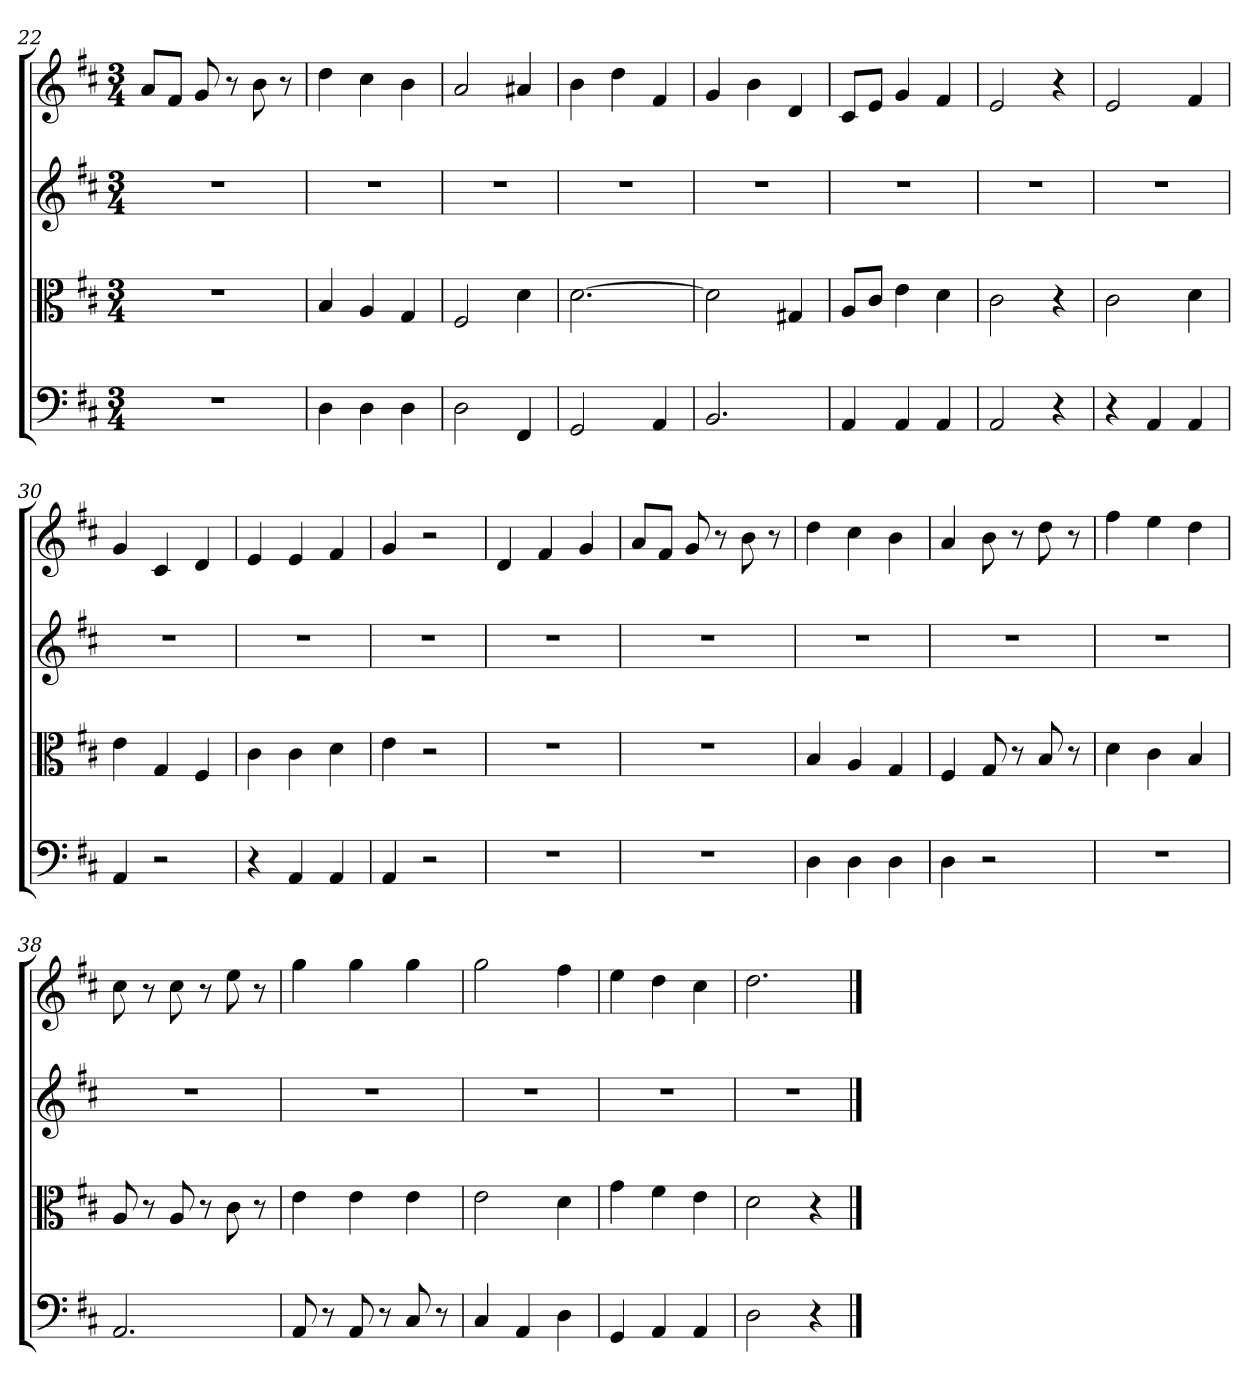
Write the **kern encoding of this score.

**kern	**kern	**kern	**kern
*part4	*part3	*part2	*part1
*staff4	*staff3	*staff2	*staff1
*clefF4	*clefC3	*clefG2	*clefG2
*k[f#c#]	*k[f#c#]	*k[f#c#]	*k[f#c#]
*D:	*D:	*D:	*D:
*M3/4	*M3/4	*M3/4	*M3/4
=22	=22	=22	=22
2.r	2.r	2.r	8a/L
.	.	.	8f#/J
.	.	.	8g
.	.	.	8r
.	.	.	8b
.	.	.	8r
=23	=23	=23	=23
4D	4B	2.r	4dd
4D	4A	.	4cc#
4D	4G	.	4b
=24	=24	=24	=24
2D	2F#	2.r	2a
4FF#	4d	.	4a#X
=25	=25	=25	=25
2GG	[2.d	2.r	4b
.	.	.	4dd
4AA	.	.	4f#
=26	=26	=26	=26
2.BB	2d]	2.r	4g
.	.	.	4b
.	4G#X	.	4d
=27	=27	=27	=27
4AA	8A/L	2.r	8c#/L
.	8c#/J	.	8e/J
4AA	4e	.	4g
4AA	4d	.	4f#
=28	=28	=28	=28
2AA	2c#	2.r	2e
4r	4r	.	4r
=29	=29	=29	=29
4r	2c#	2.r	2e
4AA	.	.	.
4AA	4d	.	4f#
=30	=30	=30	=30
4AA	4e	2.r	4g
2r	4G	.	4c#
.	4F#	.	4d
=31	=31	=31	=31
4r	4c#	2.r	4e
4AA	4c#	.	4e
4AA	4d	.	4f#
=32	=32	=32	=32
4AA	4e	2.r	4g
2r	2r	.	2r
=33	=33	=33	=33
2.r	2.r	2.r	4d
.	.	.	4f#
.	.	.	4g
=34	=34	=34	=34
2.r	2.r	2.r	8a/L
.	.	.	8f#/J
.	.	.	8g
.	.	.	8r
.	.	.	8b
.	.	.	8r
=35	=35	=35	=35
4D	4B	2.r	4dd
4D	4A	.	4cc#
4D	4G	.	4b
=36	=36	=36	=36
4D	4F#	2.r	4a
2r	8G	.	8b
.	8r	.	8r
.	8B	.	8dd
.	8r	.	8r
=37	=37	=37	=37
2.r	4d	2.r	4ff#
.	4c#	.	4ee
.	4B	.	4dd
=38	=38	=38	=38
2.AA	8A	2.r	8cc#
.	8r	.	8r
.	8A	.	8cc#
.	8r	.	8r
.	8c#	.	8ee
.	8r	.	8r
=39	=39	=39	=39
8AA	4e	2.r	4gg
8r	.	.	.
8AA	4e	.	4gg
8r	.	.	.
8C#	4e	.	4gg
8r	.	.	.
=40	=40	=40	=40
4C#	2e	2.r	2gg
4AA	.	.	.
4D	4d	.	4ff#
=41	=41	=41	=41
4GG	4g	2.r	4ee
4AA	4f#	.	4dd
4AA	4e	.	4cc#
=42	=42	=42	=42
2D	2d	2.r	2.dd
4r	4r	.	.
==	==	==	==
*-	*-	*-	*-
